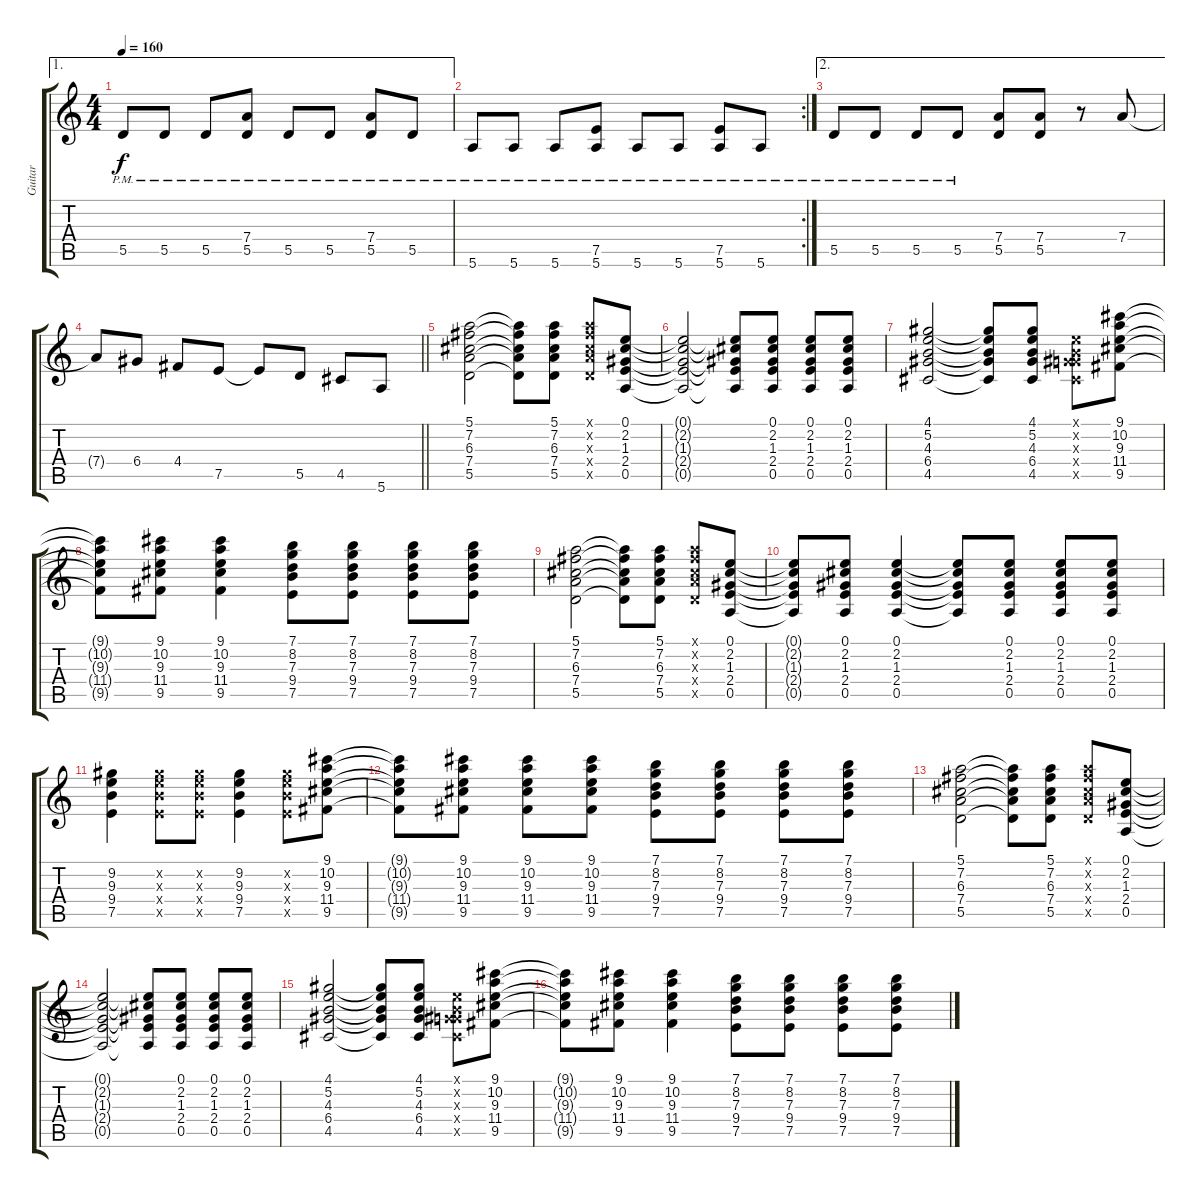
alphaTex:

\track ("Guitar" "Guitar") {instrument electricguitarclean}
\staff {score tabs}
\tuning (E4 B3 G3 D3 A2 E2) {hide}
\ae 1
\ts (4 4)
\tempo 160
\clef g2
\ks c
5.5{pm}.8{dy f} 5.5{pm}.8 5.5{pm}.8 (7.4{pm} 5.5{pm}).8 5.5{pm}.8 5.5{pm}.8 (7.4{pm} 5.5{pm}).8 5.5{pm}.8 |
\rc 2
5.6{pm}.8 5.6{pm}.8 5.6{pm}.8 (7.5{pm} 5.6{pm}).8 5.6{pm}.8 5.6{pm}.8 (7.5{pm} 5.6{pm}).8 5.6{pm}.8 |
\ae 2
5.5{pm}.8 5.5{pm}.8 5.5{pm}.8 5.5{pm}.8 (7.4 5.5).8 (7.4 5.5).8 r.8 7.4.8 |
\barLineRight lightlight
7.4{t}.8 6.4.8 4.4.8 7.5.8 7.5{t}.8 5.5.8 4.5.8 5.6.8 |
(5.1 7.2 6.3 7.4 5.5).2 (5.1{t} 7.2{t} 6.3{t} 7.4{t} 5.5{t}).8 (5.1 7.2 6.3 7.4 5.5).8 (5.1{x} 7.2{x} 6.3{x} 7.4{x} 5.5{x}).8 (0.1 2.2 1.3 2.4 0.5).8 |
(0.1{t} 2.2{t} 1.3{t} 2.4{t} 0.5{t}).2 (0.1{t} 2.2{t} 1.3{t} 2.4{t} 0.5{t}).8 (0.1 2.2 1.3 2.4 0.5).8 (0.1 2.2 1.3 2.4 0.5).8 (0.1 2.2 1.3 2.4 0.5).8 |
(4.1 5.2 4.3 6.4 4.5).2 (4.1{t} 5.2{t} 4.3{t} 6.4{t} 4.5{t}).8 (4.1 5.2 4.3 6.4 4.5).8 (0.1{x} 0.2{x} 0.3{x} 6.4{x} 4.5{x}).8 (9.1 10.2 9.3 11.4 9.5).8 |
(9.1{t} 10.2{t} 9.3{t} 11.4{t} 9.5{t}).8 (9.1 10.2 9.3 11.4 9.5).8 (9.1 10.2 9.3 11.4 9.5).4 (7.1 8.2 7.3 9.4 7.5).8 (7.1 8.2 7.3 9.4 7.5).8 (7.1 8.2 7.3 9.4 7.5).8 (7.1 8.2 7.3 9.4 7.5).8 |
(5.1 7.2 6.3 7.4 5.5).2 (5.1{t} 7.2{t} 6.3{t} 7.4{t} 5.5{t}).8 (5.1 7.2 6.3 7.4 5.5).8 (5.1{x} 7.2{x} 6.3{x} 7.4{x} 5.5{x}).8 (0.1 2.2 1.3 2.4 0.5).8 |
(0.1{t} 2.2{t} 1.3{t} 2.4{t} 0.5{t}).8 (0.1 2.2 1.3 2.4 0.5).8 (0.1 2.2 1.3 2.4 0.5).4 (0.1{t} 2.2{t} 1.3{t} 2.4{t} 0.5{t}).8 (0.1 2.2 1.3 2.4 0.5).8 (0.1 2.2 1.3 2.4 0.5).8 (0.1 2.2 1.3 2.4 0.5).8 |
(9.2 9.3 9.4 7.5).4 (9.2{x} 9.3{x} 9.4{x} 7.5{x}).8 (9.2{x} 9.3{x} 9.4{x} 7.5{x}).8 (9.2 9.3 9.4 7.5).4 (9.2{x} 9.3{x} 9.4{x} 7.5{x}).8 (9.1 10.2 9.3 11.4 9.5).8 |
(9.1{t} 10.2{t} 9.3{t} 11.4{t} 9.5{t}).8 (9.1 10.2 9.3 11.4 9.5).8 (9.1 10.2 9.3 11.4 9.5).8 (9.1 10.2 9.3 11.4 9.5).8 (7.1 8.2 7.3 9.4 7.5).8 (7.1 8.2 7.3 9.4 7.5).8 (7.1 8.2 7.3 9.4 7.5).8 (7.1 8.2 7.3 9.4 7.5).8 |
(5.1 7.2 6.3 7.4 5.5).2 (5.1{t} 7.2{t} 6.3{t} 7.4{t} 5.5{t}).8 (5.1 7.2 6.3 7.4 5.5).8 (5.1{x} 7.2{x} 6.3{x} 7.4{x} 5.5{x}).8 (0.1 2.2 1.3 2.4 0.5).8 |
(0.1{t} 2.2{t} 1.3{t} 2.4{t} 0.5{t}).2 (0.1{t} 2.2{t} 1.3{t} 2.4{t} 0.5{t}).8 (0.1 2.2 1.3 2.4 0.5).8 (0.1 2.2 1.3 2.4 0.5).8 (0.1 2.2 1.3 2.4 0.5).8 |
(4.1 5.2 4.3 6.4 4.5).2 (4.1{t} 5.2{t} 4.3{t} 6.4{t} 4.5{t}).8 (4.1 5.2 4.3 6.4 4.5).8 (0.1{x} 0.2{x} 0.3{x} 6.4{x} 4.5{x}).8 (9.1 10.2 9.3 11.4 9.5).8 |
(9.1{t} 10.2{t} 9.3{t} 11.4{t} 9.5{t}).8 (9.1 10.2 9.3 11.4 9.5).8 (9.1 10.2 9.3 11.4 9.5).4 (7.1 8.2 7.3 9.4 7.5).8 (7.1 8.2 7.3 9.4 7.5).8 (7.1 8.2 7.3 9.4 7.5).8 (7.1 8.2 7.3 9.4 7.5).8
